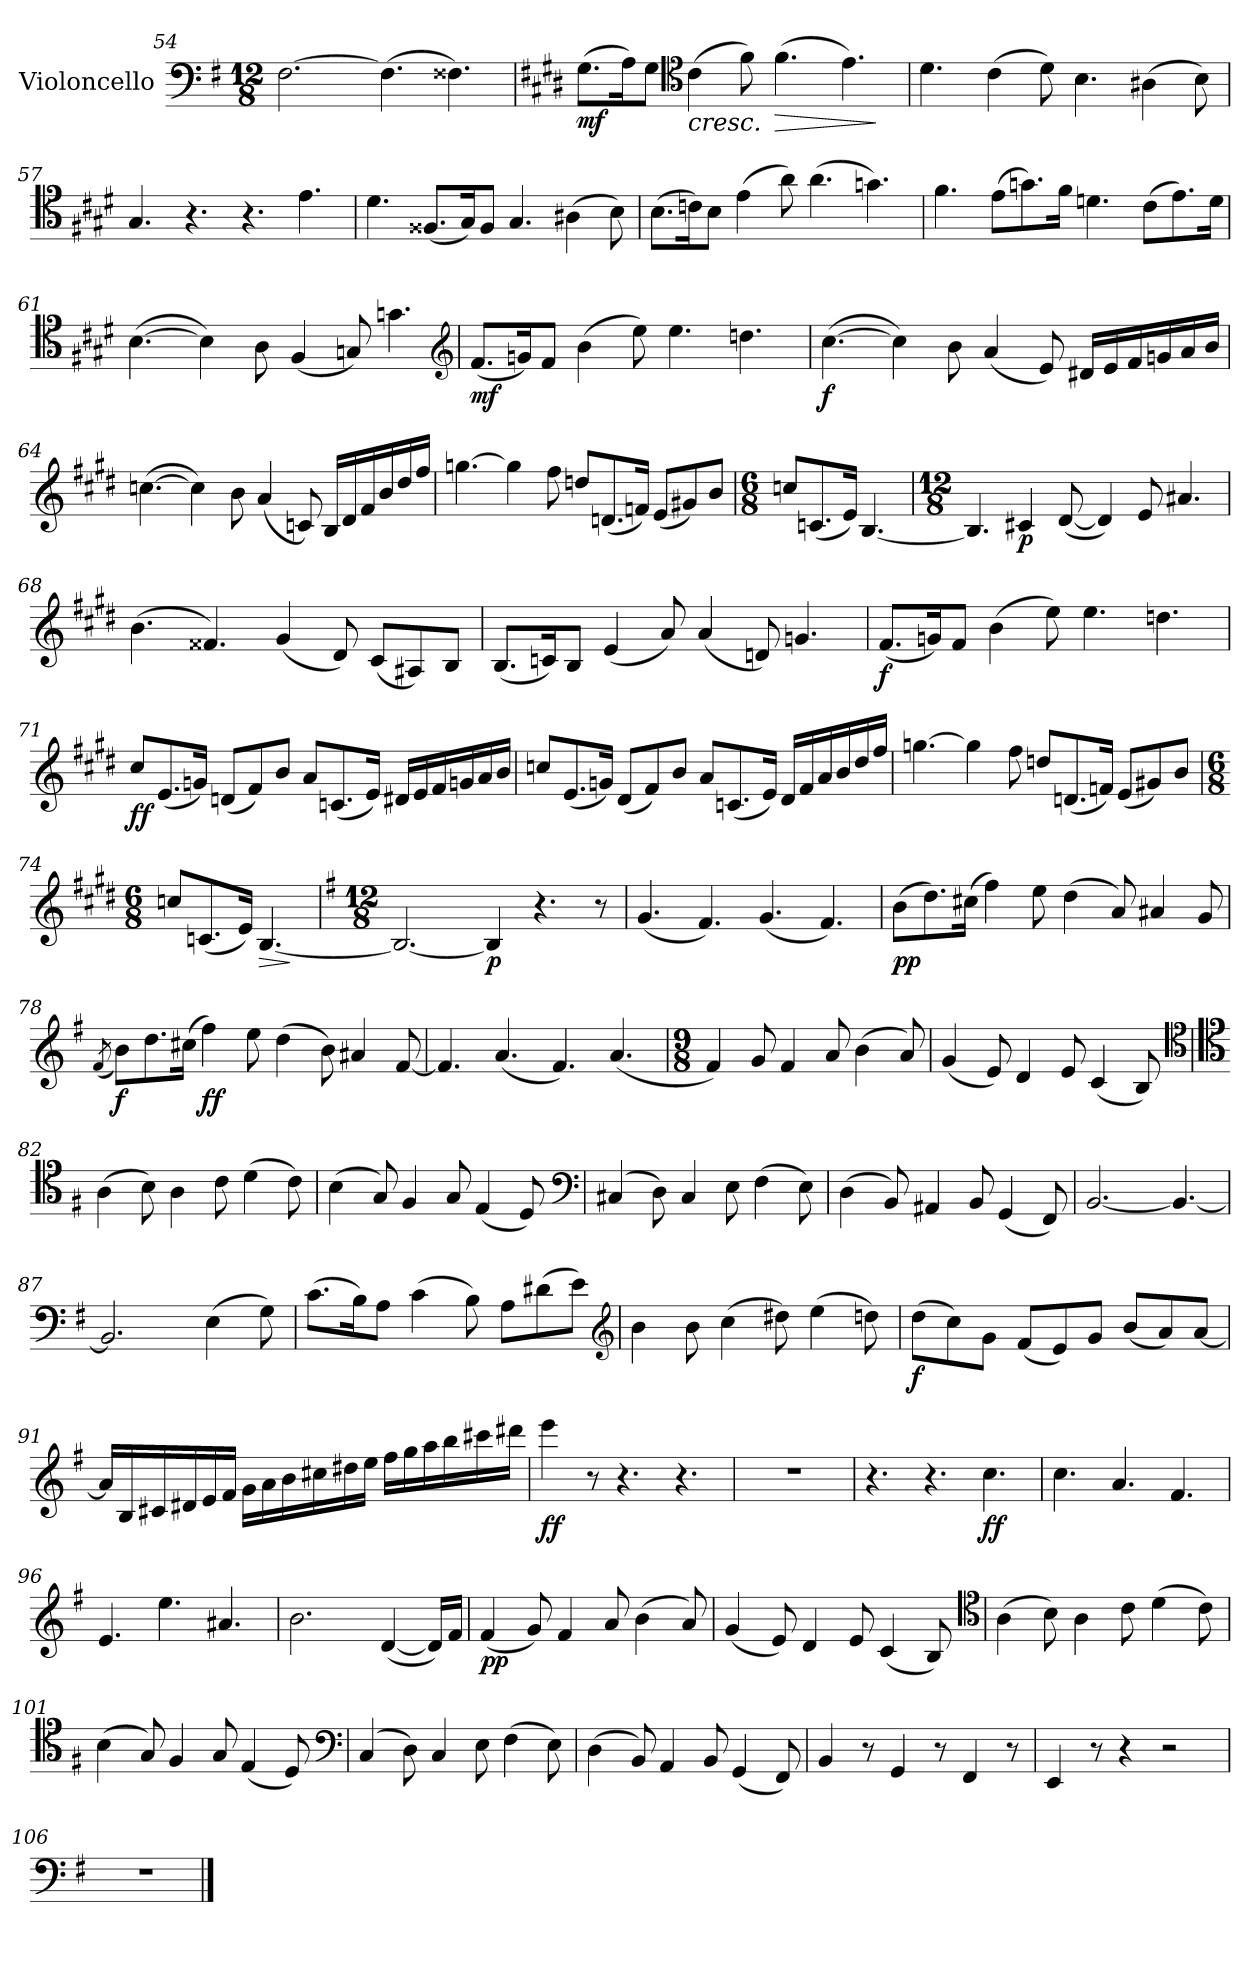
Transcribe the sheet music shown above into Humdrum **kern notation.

**kern	**dynam
*part1	*part1
*staff1	*staff1
*I"Violoncello	*
*I'Vlc.	*
*clefF4	*
*k[f#]	*
*G:	*
*M12/8	*
=54	=54
[2.F#\	.
(4.F#\]	.
4.F##X\)	.
=55	=55
*k[f#c#g#d#]	*
*E:	*
!	!LO:DY:b
(8.G#\L	mf
16A\K)	.
8G#\J	.
*clefC4	*
!	!LO:HP:b
(4c#\	<
8f#\)	.
!	!LO:HP:b
(4.f#\	>
4.e\)	.
.	[ ]
!!LO:LB:g=z
=56	=56
4.d#\	.
(4c#\	.
8d#\)	.
4.B\	.
(4A#X\	.
8B\)	.
=57	=57
4.G#/	.
4.r	.
4.r	.
4.e\	.
=58	=58
4.d#\	.
(8.F##X/L	.
16G#/K)	.
8F##/J	.
4.G#/	.
(4A#X\	.
8B\)	.
=59	=59
(8.B\L	.
16cn\K)	.
8B\J	.
(4e\	.
8a\)	.
(4.a\	.
4.gn\)	.
!!LO:LB:g=z
=60	=60
4.f#\	.
(8e\L	.
8.gn\)	.
16f#\Jk	.
4.dn\	.
(8c#\L	.
8.e\)	.
16d\Jk	.
=61	=61
([4.B\	.
4B\])	.
8A\	.
(4F#/	.
8Gn/)	.
4.gn\	.
*clefG2	*
=62	=62
!	!LO:DY:b
(8.f#/L	mf
16gn/K)	.
8f#/J	.
(4b\	.
8ee\)	.
4.ee\	.
4.ddn\	.
!!LO:LB:g=z
=63	=63
!	!LO:DY:b
([4.cc#\	f
4cc#\])	.
8b\	.
(4a/	.
8e/)	.
16d#X/LL	.
16e/	.
16f#/	.
16gn/	.
16a/	.
16b/JJ	.
=64	=64
([4.ccn\	.
4cc\])	.
8b\	.
(4a/	.
8cn/)	.
16B/LL	.
16d#/	.
16f#/	.
16b/	.
16dd#/	.
16ff#/JJ	.
!!LO:LB:g=z
=65	=65
[4.ggn\	.
4gg\]	.
8ff#\	.
8ddn/L	.
(8.dn/	.
16fn/Jk)	.
(8e/L	.
8g#X/)	.
8b/J	.
=66	=66
*M6/8	*
8ccn/L	.
(8.cn/	.
16e/Jk)	.
[4.B/	.
=67	=67
*M12/8	*
4.B/]	.
!	!LO:DY:b
4c#X/	p
([8d#/	.
4d#/])	.
8e/	.
4.a#X/	.
!!LO:LB:g=z
=68	=68
(4.b\	.
4.f##X/)	.
(4g#/	.
8d#/)	.
(8c#/L	.
8A#X/)	.
8B/J	.
=69	=69
(8.B/L	.
16cn/K)	.
8B/J	.
(4e/	.
8a/)	.
(4a/	.
8dn/)	.
4.gn/	.
=70	=70
!	!LO:DY:b
(8.f#/L	f
16gn/K)	.
8f#/J	.
(4b\	.
8ee\)	.
4.ee\	.
4.ddn\	.
!!LO:LB:g=z
=71	=71
!	!LO:DY:b
8cc#/L	ff
(8.e/	.
16gn/Jk)	.
(8dn/L	.
8f#/)	.
8b/J	.
8a/L	.
(8.cn/	.
16e/Jk)	.
16d#X/LL	.
16e/	.
16f#/	.
16gn/	.
16a/	.
16b/JJ	.
=72	=72
8ccn/L	.
(8.e/	.
16gn/Jk)	.
(8d#/L	.
8f#/)	.
8b/J	.
8a/L	.
(8.cn/	.
16e/Jk)	.
16d#/LL	.
16f#/	.
16a/	.
16b/	.
16dd#/	.
16ff#/JJ	.
=73	=73
[4.ggn\	.
4gg\]	.
8ff#\	.
8ddn/L	.
(8.dn/	.
16fn/Jk)	.
(8e/L	.
8g#X/)	.
8b/J	.
!!LO:LB:g=z
=74	=74
*M6/8	*
8ccn/L	.
(8.cn/	.
16e/Jk)	.
!	!LO:HP:b
[4.B/	>
.	]
=75	=75
*k[f#]	*
*G:	*
*M12/8	*
2.B/_	.
!	!LO:DY:b
4B/]	p
4.r	.
8r	.
=76	=76
(4.g/	.
4.f#/)	.
(4.g/	.
4.f#/)	.
=77	=77
!	!LO:DY:b
(8b\L	pp
8.dd\)	.
(16cc#X\Jk	.
4ff#\)	.
8ee\	.
(4dd\	.
8a/)	.
4a#X/	.
8g/	.
!!LO:LB:g=z
=78	=78
(8qf#/	.
!	!LO:DY:b
8b\L)	f
8.dd\	.
(16cc#X\Jk	.
!	!LO:DY:b
4ff#\)	ff
8ee\	.
(4dd\	.
8b\)	.
4a#X/	.
[8f#/	.
=79	=79
4.f#/]	.
(4.a/	.
4.f#/)	.
(4.a/	.
=80	=80
*M9/8	*
4f#/)	.
8g/	.
4f#/	.
8a/	.
(4b\	.
8a/)	.
=81	=81
(4g/	.
8e/)	.
4d/	.
8e/	.
(4c/	.
8B/)	.
*clefC4	*
!!LO:LB:g=z
=82	=82
*clefC4	*
(4A\	.
8B\)	.
4A\	.
8c\	.
(4d\	.
8c\)	.
=83	=83
(4B\	.
8G/)	.
4F#/	.
8G/	.
(4E/	.
8D/)	.
*clefF4	*
=84	=84
(4C#X/	.
8D\)	.
4C#/	.
8E\	.
(4F#\	.
8E\)	.
=85	=85
(4D\	.
8BB/)	.
4AA#X/	.
8BB/	.
(4GG/	.
8FF#/)	.
=86	=86
[2.BB/	.
4.BB/_	.
=87	=87
2.BB/]	.
(4E\	.
8G\)	.
!!LO:PB:g=z
=88	=88
(8.c\L	.
16B\K)	.
8A\J	.
(4c\	.
8B\)	.
8A\L	.
(8d#X\	.
8e\J)	.
*clefG2	*
=89	=89
4b\	.
8b\	.
(4cc\	.
8dd#X\)	.
(4ee\	.
8ddn\)	.
=90	=90
!	!LO:DY:b
(8dd\L	f
8cc\)	.
8g\J	.
(8f#/L	.
8e/)	.
8g/J	.
(8b/L	.
8a/)	.
[8a/J	.
!!LO:LB:g=z
=91	=91
16a/LL]	.
16B/	.
16c#X/	.
16d#X/	.
16e/	.
16f#/JJ	.
16g\LL	.
16a\	.
16b\	.
16cc#X\	.
16dd#X\	.
16ee\JJ	.
16ff#\LL	.
16gg\	.
16aa\	.
16bb\	.
16ccc#X\	.
16ddd#X\JJ	.
=92	=92
!	!LO:DY:b
4eee\	ff
8r	.
4.r	.
4.r	.
=93	=93
8%9r	.
=94	=94
4.r	.
4.r	.
!	!LO:DY:b
4.cc\	ff
=95	=95
4.cc\	.
4.a/	.
4.f#/	.
!!LO:LB:g=z
=96	=96
4.e/	.
4.ee\	.
4.a#X/	.
=97	=97
2.b\	.
([4d/	.
16d/LL])	.
16f#/JJ	.
=98	=98
!	!LO:DY:b
(4f#/	pp
8g/)	.
4f#/	.
8a/	.
(4b\	.
8a/)	.
=99	=99
(4g/	.
8e/)	.
4d/	.
8e/	.
(4c/	.
8B/)	.
*clefC4	*
=100	=100
(4A\	.
8B\)	.
4A\	.
8c\	.
(4d\	.
8c\)	.
!!LO:LB:g=z
=101	=101
(4B\	.
8G/)	.
4F#/	.
8G/	.
(4E/	.
8D/)	.
*clefF4	*
=102	=102
(4C/	.
8D\)	.
4C/	.
8E\	.
(4F#\	.
8E\)	.
=103	=103
(4D\	.
8BB/)	.
4AA/	.
8BB/	.
(4GG/	.
8FF#/)	.
=104	=104
4BB/	.
8r	.
4GG/	.
8r	.
4FF#/	.
8r	.
=105	=105
4EE/	.
8r	.
4r	.
2r	.
=106	=106
8%9r	.
==	==
*-	*-
